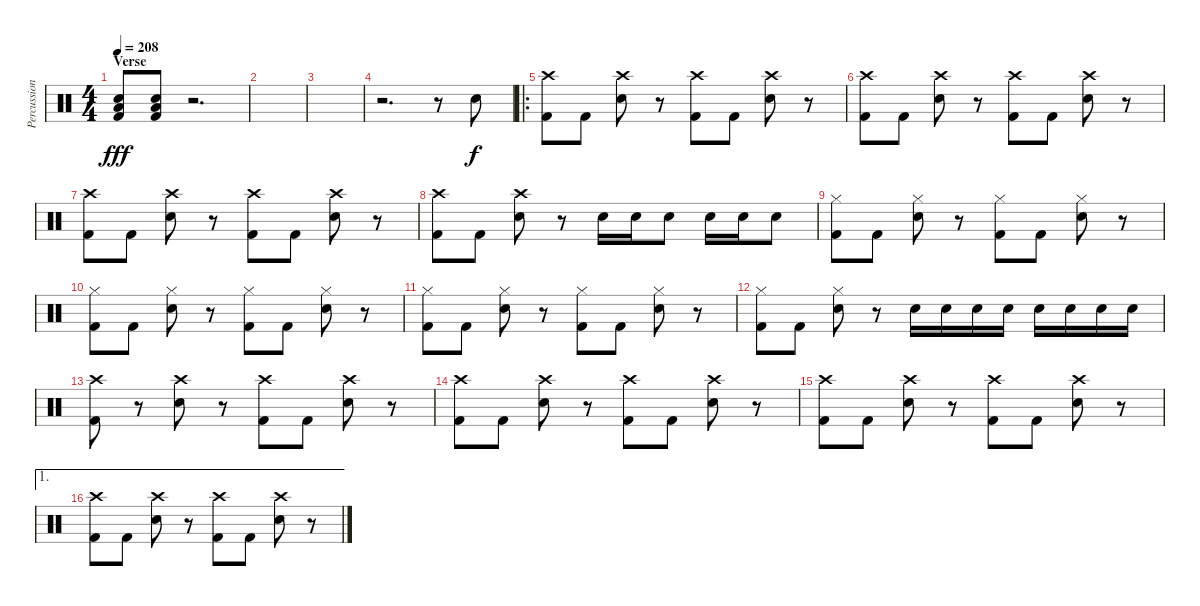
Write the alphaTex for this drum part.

\track ("Percussion" "Percussion") {instrument percussion}
\staff {score}
\articulation defaults
\ts (4 4)
\section ("" "Verse")
\tempo 208
\clef neutral
\ks c
("Low Tom (hit)" "Snare (hit) 2" "Kick (hit) 2").8{dy fff} ("Low Tom (hit)" "Snare (hit) 2" "Kick (hit) 2").8 r.2{d} |
|
|
r.2{d} r.8 "Snare (hit) 2".8{dy f} |
\ro
("Crash high (hit)" "Kick (hit) 2").8 "Kick (hit) 2".8 ("Crash high (hit)" "Snare (hit) 2").8 r.8 ("Crash high (hit)" "Kick (hit) 2").8 "Kick (hit) 2".8 ("Crash high (hit)" "Snare (hit) 2").8 r.8 |
("Crash high (hit)" "Kick (hit) 2").8 "Kick (hit) 2".8 ("Crash high (hit)" "Snare (hit) 2").8 r.8 ("Crash high (hit)" "Kick (hit) 2").8 "Kick (hit) 2".8 ("Crash high (hit)" "Snare (hit) 2").8 r.8 |
("Crash high (hit)" "Kick (hit) 2").8 "Kick (hit) 2".8 ("Crash high (hit)" "Snare (hit) 2").8 r.8 ("Crash high (hit)" "Kick (hit) 2").8 "Kick (hit) 2".8 ("Crash high (hit)" "Snare (hit) 2").8 r.8 |
("Crash high (hit)" "Kick (hit) 2").8 "Kick (hit) 2".8 ("Crash high (hit)" "Snare (hit) 2").8 r.8 "Snare (hit) 2".16 "Snare (hit) 2".16 "Snare (hit) 2".8 "Snare (hit) 2".16 "Snare (hit) 2".16 "Snare (hit) 2".8 |
("Hi-Hat (closed)" "Kick (hit) 2").8 "Kick (hit) 2".8 ("Hi-Hat (closed)" "Snare (hit) 2").8 r.8 ("Hi-Hat (closed)" "Kick (hit) 2").8 "Kick (hit) 2".8 ("Hi-Hat (closed)" "Snare (hit) 2").8 r.8 |
("Hi-Hat (closed)" "Kick (hit) 2").8 "Kick (hit) 2".8 ("Hi-Hat (closed)" "Snare (hit) 2").8 r.8 ("Hi-Hat (closed)" "Kick (hit) 2").8 "Kick (hit) 2".8 ("Hi-Hat (closed)" "Snare (hit) 2").8 r.8 |
("Hi-Hat (closed)" "Kick (hit) 2").8 "Kick (hit) 2".8 ("Hi-Hat (closed)" "Snare (hit) 2").8 r.8 ("Hi-Hat (closed)" "Kick (hit) 2").8 "Kick (hit) 2".8 ("Hi-Hat (closed)" "Snare (hit) 2").8 r.8 |
("Hi-Hat (closed)" "Kick (hit) 2").8 "Kick (hit) 2".8 ("Hi-Hat (closed)" "Snare (hit) 2").8 r.8 "Snare (hit) 2".16 "Snare (hit) 2".16 "Snare (hit) 2".16 "Snare (hit) 2".16 "Snare (hit) 2".16 "Snare (hit) 2".16 "Snare (hit) 2".16 "Snare (hit) 2".16 |
("Crash high (hit)" "Kick (hit) 2").8 r.8 ("Crash high (hit)" "Snare (hit) 2").8 r.8 ("Crash high (hit)" "Kick (hit) 2").8 "Kick (hit) 2".8 ("Crash high (hit)" "Snare (hit) 2").8 r.8 |
("Crash high (hit)" "Kick (hit) 2").8 "Kick (hit) 2".8 ("Crash high (hit)" "Snare (hit) 2").8 r.8 ("Crash high (hit)" "Kick (hit) 2").8 "Kick (hit) 2".8 ("Crash high (hit)" "Snare (hit) 2").8 r.8 |
("Crash high (hit)" "Kick (hit) 2").8 "Kick (hit) 2".8 ("Crash high (hit)" "Snare (hit) 2").8 r.8 ("Crash high (hit)" "Kick (hit) 2").8 "Kick (hit) 2".8 ("Crash high (hit)" "Snare (hit) 2").8 r.8 |
\ae 1
("Crash high (hit)" "Kick (hit) 2").8 "Kick (hit) 2".8 ("Crash high (hit)" "Snare (hit) 2").8 r.8 ("Crash high (hit)" "Kick (hit) 2").8 "Kick (hit) 2".8 ("Crash high (hit)" "Snare (hit) 2").8 r.8
